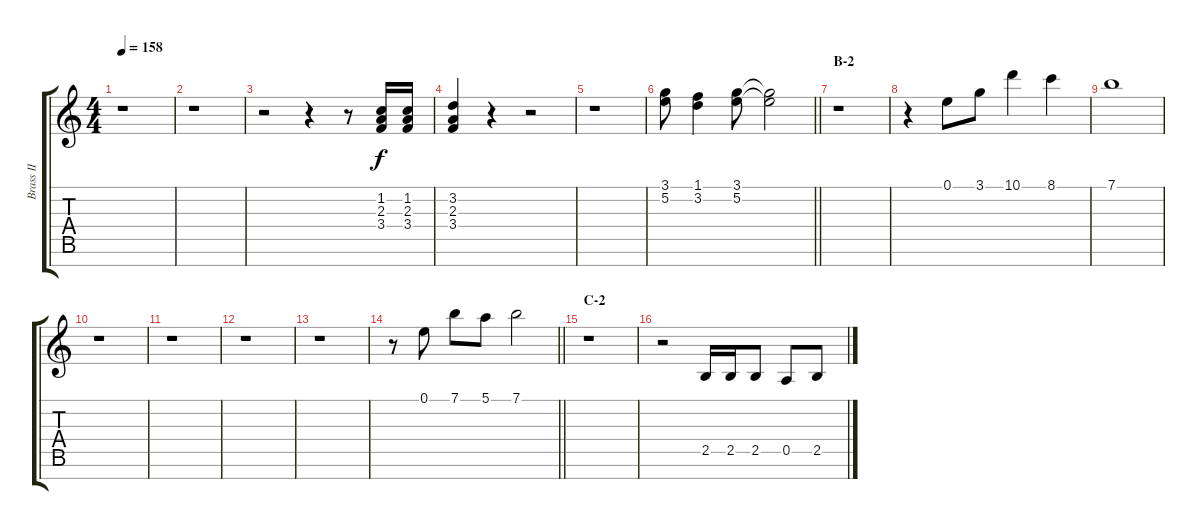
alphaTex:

\track ("Brass II" "Brass II") {instrument brasssection}
\staff {score tabs}
\tuning (E5 B4 G4 D4 A3 E3 B2) {hide}
\ts (4 4)
\tempo 158
\clef g2
\ks c
r.1{dy f} |
r.1 |
r.2 r.4 r.8 (1.2 2.3 3.4).16 (1.2 2.3 3.4).16 |
(3.2 2.3 3.4).4 r.4 r.2 |
r.1 |
\barLineRight lightlight
(3.1 5.2).8 (1.1 3.2).4 (3.1 5.2).8 (3.1{t} 5.2{t}).2 |
\section ("" "B-2")
r.1 |
r.4 0.1.8 3.1.8 10.1.4 8.1.4 |
7.1.1 |
r.1 |
r.1 |
r.1 |
r.1 |
\barLineRight lightlight
r.8 0.1.8 7.1.8 5.1.8 7.1.2 |
\section ("" "C-2")
r.1 |
r.2 2.5.16 2.5.16 2.5.8 0.5.8 2.5.8
